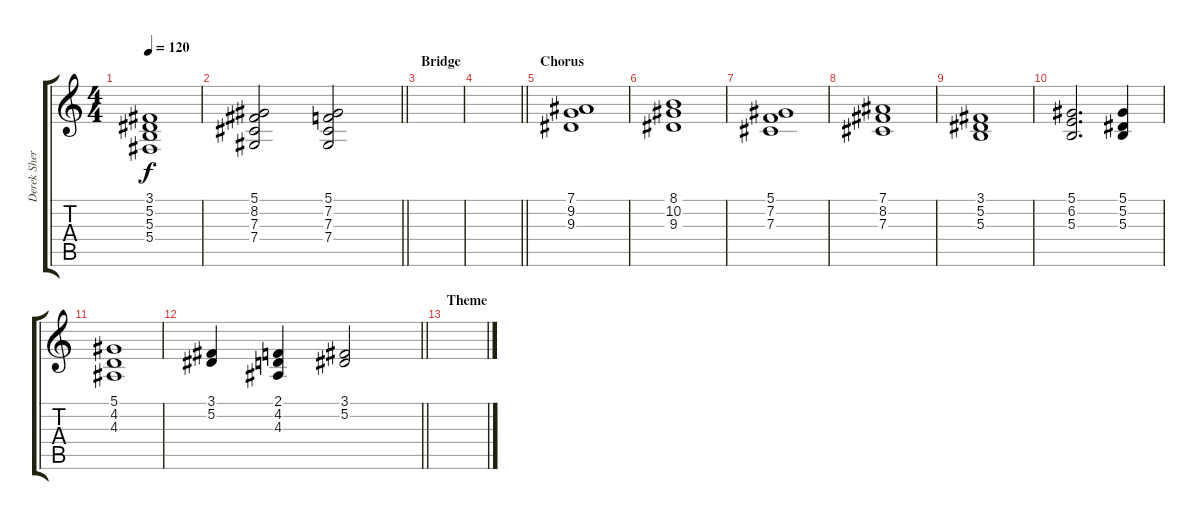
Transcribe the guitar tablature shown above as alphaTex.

\track ("Derek Sherinian" "Derek Sher") {instrument stringensemble1}
\staff {score tabs}
\tuning (Eb4 Bb3 Gb3 Db3 Ab2 Eb2) {hide}
\ts (4 4)
\tempo 120
\clef g2
\ks c
(3.1 5.2 5.3 5.4).1{dy f} |
\barLineRight lightlight
(5.1 8.2 7.3 7.4).2 (5.1 7.2 7.3 7.4).2 |
\section ("" "Bridge")
|
\barLineRight lightlight
|
\section ("" "Chorus")
(7.1 9.2 9.3).1 |
(8.1 10.2 9.3).1 |
(5.1 7.2 7.3).1 |
(7.1 8.2 7.3).1 |
(3.1 5.2 5.3).1 |
(5.1 6.2 5.3).2{d} (5.1 5.2 5.3).4 |
(5.1 4.2 4.3).1 |
\barLineRight lightlight
(3.1 5.2).4 (2.1 4.2 4.3).4 (3.1 5.2).2 |
\section ("" "Theme")
